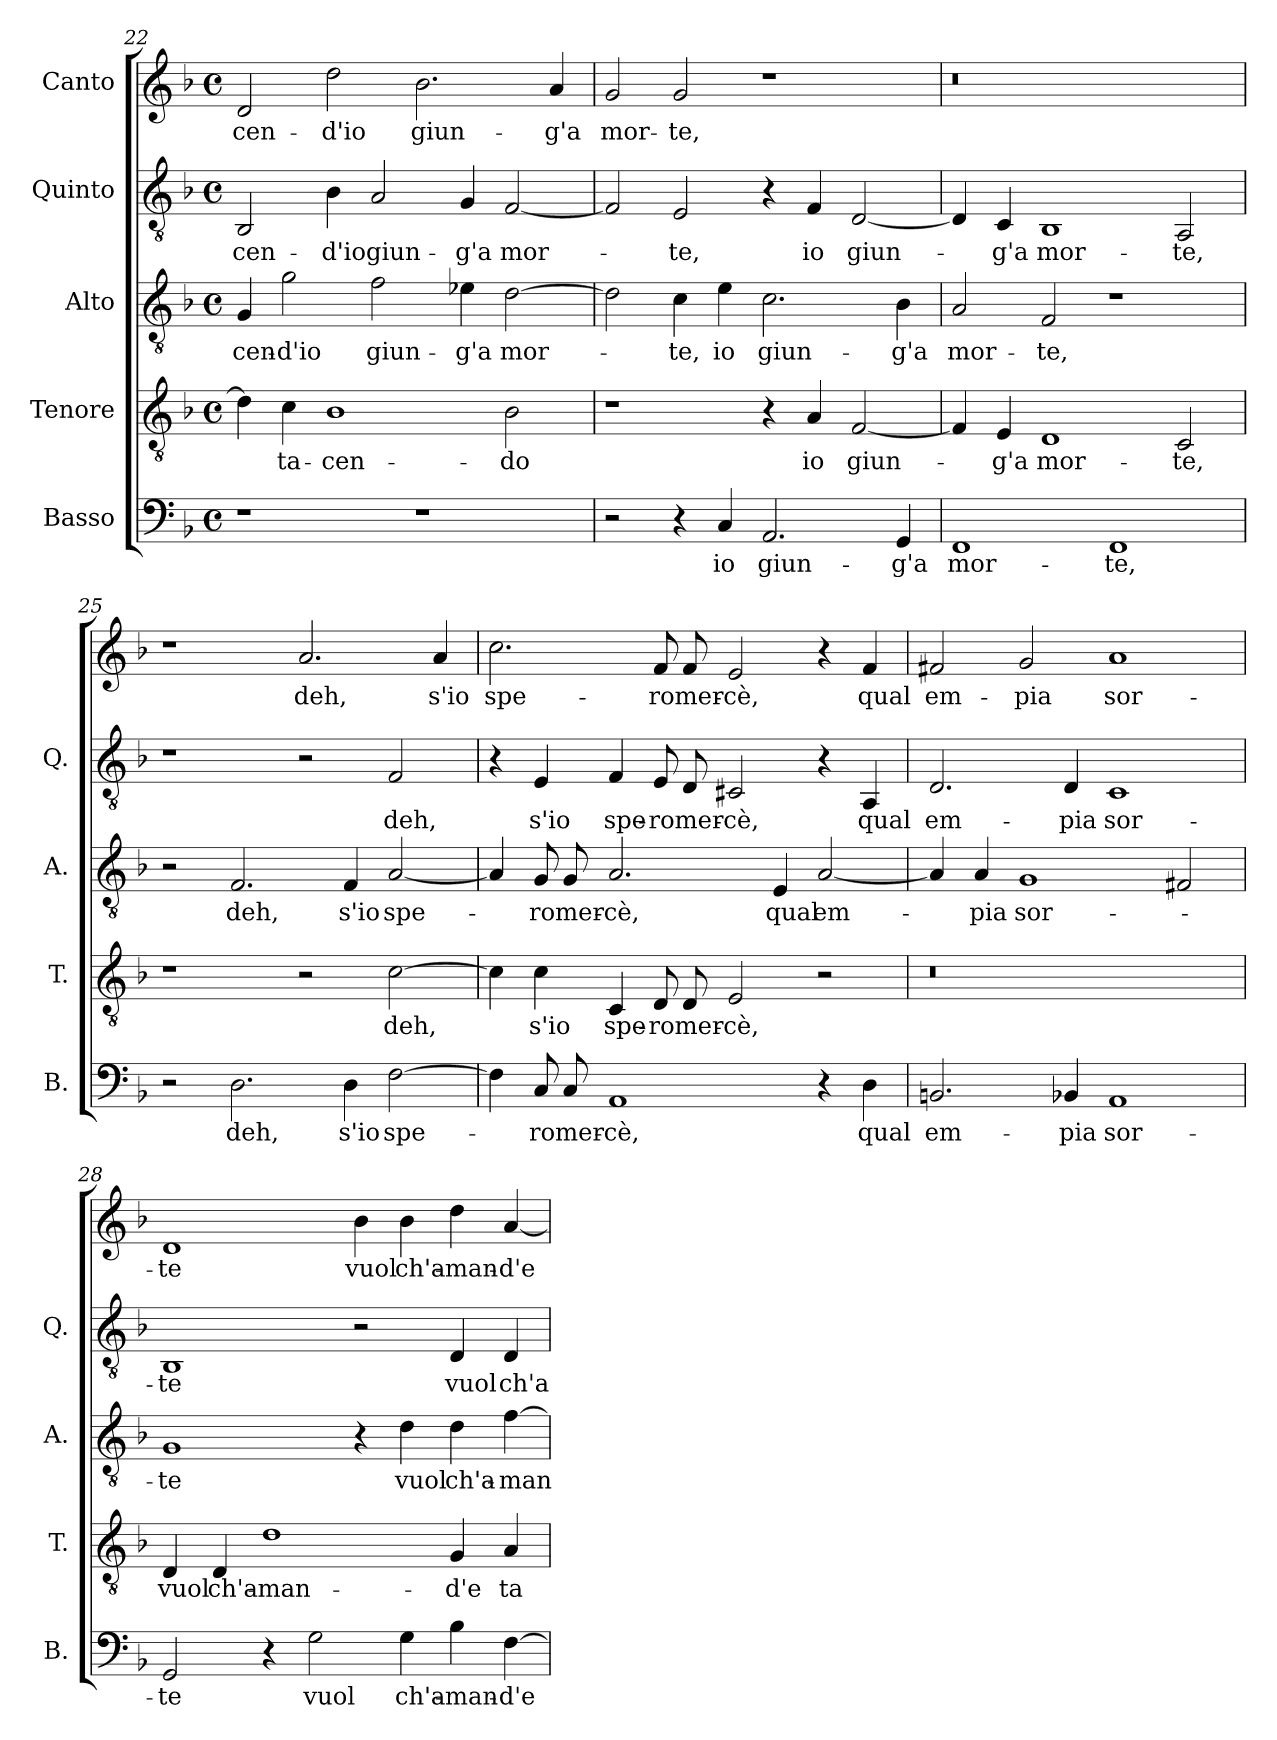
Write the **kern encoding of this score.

**kern	**text	**kern	**text	**kern	**text	**kern	**text	**kern	**text
*part5	*part5	*part4	*part4	*part3	*part3	*part2	*part2	*part1	*part1
*staff5	*staff5	*staff4	*staff4	*staff3	*staff3	*staff2	*staff2	*staff1	*staff1
*I"Basso	*	*I"Tenore	*	*I"Alto	*	*I"Quinto	*	*I"Canto	*
*I'B.	*	*I'T.	*	*I'A.	*	*I'Q.	*	*	*
*clefF4	*	*clefGv2	*	*clefGv2	*	*clefGv2	*	*clefG2	*
*k[b-]	*	*k[b-]	*	*k[b-]	*	*k[b-]	*	*k[b-]	*
*F:	*	*F:	*	*F:	*	*F:	*	*F:	*
*M4/4	*	*M4/4	*	*M4/4	*	*M4/4	*	*M4/4	*
*met(c)	*	*met(c)	*	*met(c)	*	*met(c)	*	*met(c)	*
=22	=22	=22	=22	=22	=22	=22	=22	=22	=22
1r	.	4d\]	.	4G/	-cen-	2BB-/	-cen-	2d/	-cen-
.	.	4c\	ta-	2g\	-d'io	.	.	.	.
.	.	1B-\	-cen-	.	.	4B-\	-d'io	2dd\	-d'io
.	.	.	.	2f\	giun-	2A/	giun-	.	.
1r	.	.	.	.	.	.	.	2.b-\	giun-
.	.	.	.	4e-X\	-g'a	4G/	-g'a	.	.
.	.	2B-\	-do	[2d\	mor-	[2F/	mor-	.	.
.	.	.	.	.	.	.	.	4a/	-g'a
=23	=23	=23	=23	=23	=23	=23	=23	=23	=23
2r	.	1r	.	2d\]	.	2F/]	.	2g/	mor-
4r	.	.	.	4c\	-te,	2E/	-te,	2g/	-te,
4C/	io	.	.	4e\	io	.	.	.	.
2.AA/	giun-	4r	.	2.c\	giun-	4r	.	1r	.
.	.	4A/	io	.	.	4F/	io	.	.
.	.	[2F/	giun-	.	.	[2D/	giun-	.	.
4GG/	-g'a	.	.	4B-\	-g'a	.	.	.	.
=24	=24	=24	=24	=24	=24	=24	=24	=24	=24
!	!	!	!	!	!	!	!	!LO:N:vis=0	!
1FF/	mor-	4F/]	.	2A/	mor-	4D/]	.	1r	.
.	.	4E/	-g'a	.	.	4C/	-g'a	.	.
.	.	1D/	mor-	2F/	-te,	1BB-/	mor-	.	.
1FF/	-te,	.	.	1r	.	.	.	1ryy	.
.	.	2C/	-te,	.	.	2AA/	-te,	.	.
=25	=25	=25	=25	=25	=25	=25	=25	=25	=25
2r	.	1r	.	2r	.	1r	.	1r	.
2.D\	deh,	.	.	2.F/	deh,	.	.	.	.
.	.	2r	.	.	.	2r	.	2.a/	deh,
4D\	s'io	.	.	4F/	s'io	.	.	.	.
[2F\	spe-	[2c\	deh,	[2A/	spe-	2F/	deh,	.	.
.	.	.	.	.	.	.	.	4a/	s'io
=26	=26	=26	=26	=26	=26	=26	=26	=26	=26
4F\]	.	4c\]	.	4A/]	.	4r	.	2.cc\	spe-
8C/	-ro	4c\	s'io	8G/	-ro	4E/	s'io	.	.
8C/	mer-	.	.	8G/	mer-	.	.	.	.
1AA/	-cè,	4C/	spe-	2.A/	-cè,	4F/	spe-	.	.
.	.	8D/	-ro	.	.	8E/	-ro	8f/	-ro
.	.	8D/	mer-	.	.	8D/	mer-	8f/	mer-
.	.	2E/	-cè,	.	.	2C#X/	-cè,	2e/	-cè,
.	.	.	.	4E/	qual	.	.	.	.
4r	.	2r	.	[2A/	em-	4r	.	4r	.
4D\	qual	.	.	.	.	4AA/	qual	4f/	qual
=27	=27	=27	=27	=27	=27	=27	=27	=27	=27
!	!	!LO:N:vis=0	!	!	!	!	!	!	!
2.BBn/	em-	1r	.	4A/]	.	2.D/	em-	2f#X/	em-
.	.	.	.	4A/	-pia	.	.	.	.
.	.	.	.	1G/	sor-	.	.	2g/	-pia
4BB-X/	-pia	.	.	.	.	4D/	-pia	.	.
1AA/	sor-	1ryy	.	.	.	1C/	sor-	1a/	sor-
.	.	.	.	2F#X/	.	.	.	.	.
=28	=28	=28	=28	=28	=28	=28	=28	=28	=28
2GG/	-te	4D/	vuol	1G/	-te	1BB-/	-te	1d/	-te
.	.	4D/	ch'a-	.	.	.	.	.	.
4r	.	1d\	-man-	.	.	.	.	.	.
2G\	vuol	.	.	.	.	.	.	.	.
.	.	.	.	4r	.	2r	.	4b-\	vuol
4G\	ch'a-	.	.	4d\	vuol	.	.	4b-\	ch'a-
4B-\	-man-	4G/	-d'e	4d\	ch'a-	4D/	vuol	4dd\	-man-
[4F\	-d'e	4A/	ta-	[4f\	-man-	4D/	ch'a-	[4a/	-d'e
=	=	=	=	=	=	=	=	=	=
*-	*-	*-	*-	*-	*-	*-	*-	*-	*-
